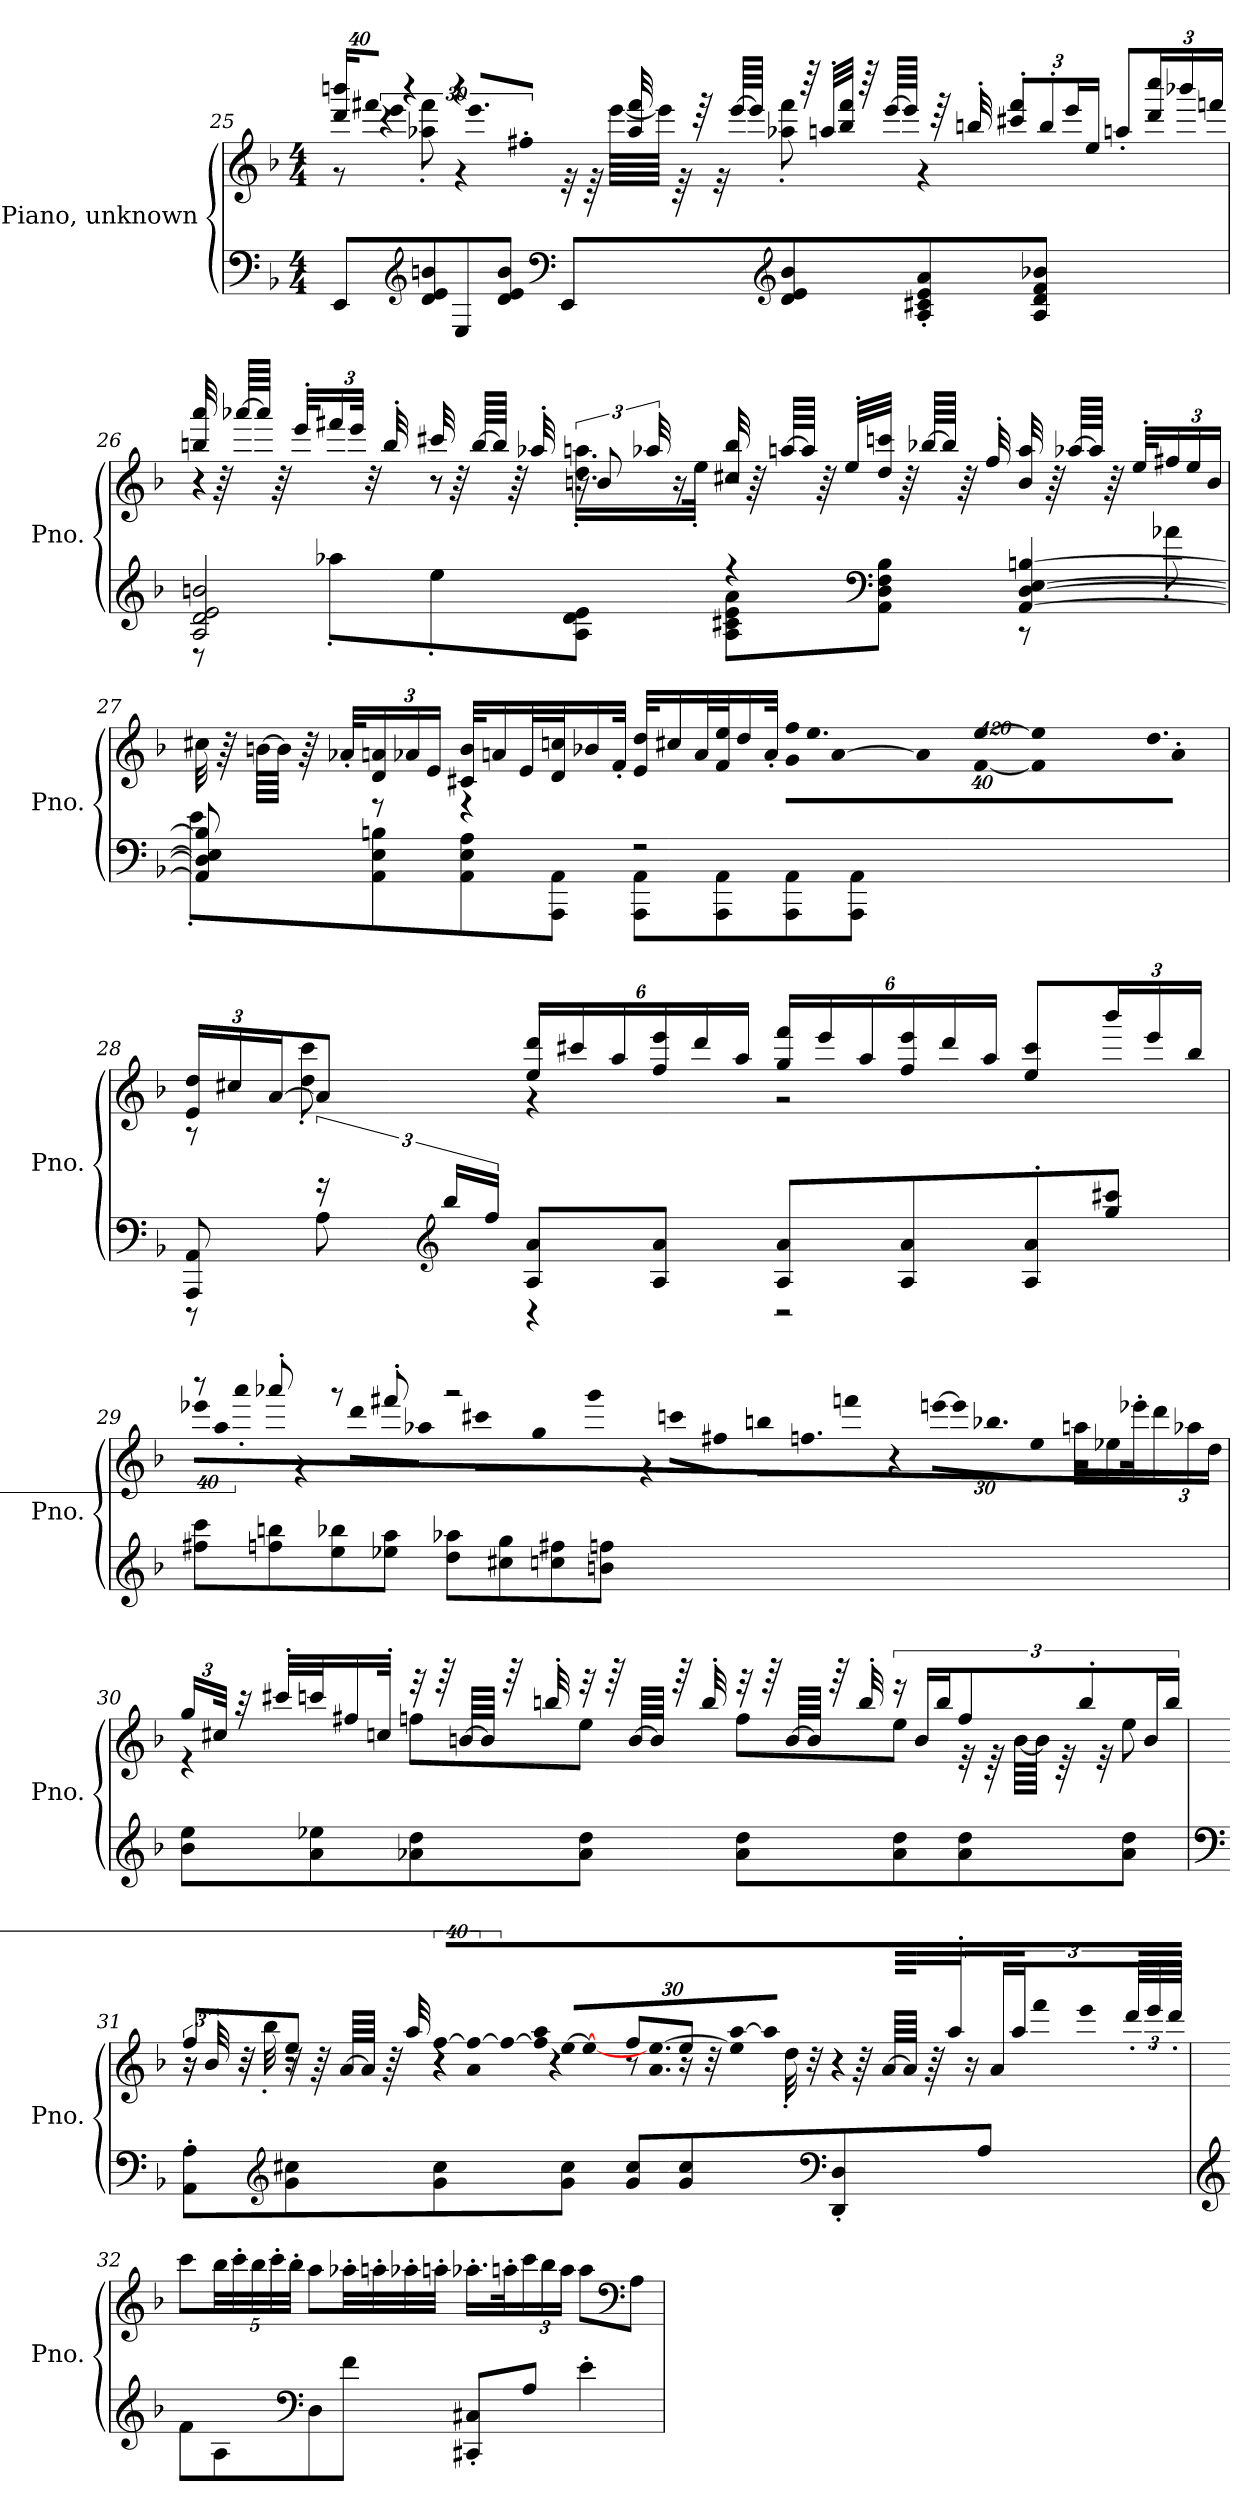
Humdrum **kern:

**kern	**kern
*part1	*part1
*staff2	*staff1
*I"Piano, unknown	*
*I'Pno.	*
!!LO:LB:g=z
*clefF4	*clefG2
*k[b-]	*k[b-]
*M4/4	*M4/4
=25	=25
!	!LO:N:vis=32
*	*^
8EE/L	640%23ddd/ 640%23bbbn/LLL	8r
!	!LO:N:vis=32	!
.	640%23fff#X/JJJ	.
!	!LO:N:vis=64	!
.	960%17r	.
!	!LO:N:vis=64	!
.	960%17eee/	.
!	!LO:N:vis=32	!
.	640%23r	.
*clefG2	*	*
8d/ 8e/ 8bn/	.	8aa-X\' 8fff#\'
!	!LO:N:vis=64	!
.	960%17r	.
!	!LO:N:vis=32.	!
.	1920%103eee/LLL	.
!	!LO:N:vis=32	!
.	640%23ff#X'/JJJ	.
8E/	.	4r
.	32aa-/ 32fff#/	.
.	64r	.
.	[64eee/LLLL	.
.	64eee/JJJJ]	.
.	64r	.
.	32aan'/LLL	.
8d/ 8e/ 8b/J	.	.
.	32bb-/ 32fff#/JJJ	.
.	64r	.
.	[64eee/LLLL	.
.	64eee/JJJJ]	.
.	64r	.
.	32bbn'/	.
*clefF4	*	*
8EE/L	.	32r
*	*Xbrackettup	*
.	12ccc#X/' 12fff#/'L	.
.	.	64r
.	.	[64eee\LLLL
.	.	64eee\JJJJ]
.	.	64r
.	12bb'/	.
.	.	32r
*clefG2	*	*
8d/ 8e/ 8b/	.	8aa-X\' 8fff#\'
.	24eee/L	.
.	24ee/JJ	.
8A/' 8c#X/' 8e/' 8a/'	.	4r
.	8aan'/L	.
8A/ 8d/ 8f/ 8b-X/J	.	.
.	24ddd/ 24cccc/L	.
.	24bbb-X/	.
.	24fffn/JJ	.
1920ryy	.	1920ryy
!!LO:LB:g=z
=26	=26	=26
*^	*	*^
2A/ 2d/ 2e/ 2bn/	8r	32bbn/ 32aaa/	4r	4r
.	.	64r	.	.
.	.	[64aaa-X/LLLL	.	.
.	.	64aaa-/JJJJ]	.	.
.	.	64r	.	.
.	.	32eee'/KLL	.	.
.	8aa-X'\L	24fff#X/	.	.
.	.	48eee/JJk	.	.
.	.	32r	.	.
.	.	32bb'/	.	.
.	8ee'\	32ccc#X/	8r	8r
.	.	64r	.	.
.	.	[64bb/LLLL	.	.
.	.	64bb/JJJJ]	.	.
.	.	64r	.	.
.	.	32aa-X'/	.	.
*	*	*brackettup	*	*
.	8A\ 8d\ 8e\J	24r	16.dd\' 16.aan\'LL	8bn/
.	.	48aa-X/	.	.
.	.	16r	.	.
.	.	.	32ee'\JJk	.
4r	8A\ 8c#X\ 8e\ 8a\L	32cc#X/ 32bb/	2r	2r
.	.	64r	.	.
.	.	[64aan/LLLL	.	.
.	.	64aa/JJJJ]	.	.
.	.	64r	.	.
.	.	32ee'/LLL	.	.
*clefF4	*	*	*	*
.	8AA\ 8D\ 8F\ 8B-\J	32dd/ 32cccn/JJJ	.	.
.	.	64r	.	.
.	.	[64bb-X/LLLL	.	.
.	.	64bb-/JJJJ]	.	.
.	.	64r	.	.
.	.	32ff'/	.	.
[4AA/ [4D/ [4E/ [4Bn/	8r	32b/ 32aa/	.	.
.	.	64r	.	.
.	.	[64aa-X/LLLL	.	.
.	.	64aa-/JJJJ]	.	.
.	.	64r	.	.
.	.	32ee'/KLL	.	.
*	*	*Xbrackettup	*	*
.	8a-X'\	24ff#X/	.	.
.	.	24ee/	.	.
.	.	24b/JJ	.	.
*	*	*v	*v	*v
!!LO:LB:g=z
=27	=27	=27
8AA/] 8D/] 8E/] 8B/]	8e'\L	32cc#X\
.	.	64r
.	.	[64bn\LLLL
.	.	64b\JJJJ]
.	.	64r
.	.	32a-X'/KLL
8r	8AA\ 8E\ 8Bn\	24d/ 24an/
.	.	24a-X/
.	.	24e/JJ
4r	8AA\ 8E\ 8A\	32c#X/ 32b/KLL
.	.	16an/
.	.	32e/L
.	8AAA\ 8AA\J	32d/ 32ccn/J
.	.	16b-X/
.	.	32f'/JJk
2r	8AAA\ 8AA\L	32e/ 32dd/KLL
.	.	16cc#X/
.	.	32a/L
.	8AAA\ 8AA\	32f/ 32ee/J
.	.	16dd/
.	.	32a'/JJk
!	!	!LO:N:vis=32
.	8AAA\ 8AA\	640%23g\ 640%23ff\LLL
!	!	!LO:N:vis=32.
.	.	1920%103ee\
!	!	!LO:N:vis=64
.	.	[960%17a\L
!	!	!LO:N:vis=64
.	.	960%17a\]
!	!	!LO:N:vis=64
.	8AAA\ 8AA\J	[960%17f\ [960%17ee\
!	!	!LO:N:vis=64
.	.	960%17f\] 960%17ee\]J
.	.	1920ryy
!	!	!LO:N:vis=32.
.	.	1920%103dd\
!	!	!LO:N:vis=32
.	.	640%23a'\JJJ
1920ryy	1920ryy	.
!!LO:LB:g=z
=28	=28	=28
*	*	*^
8AAA/ 8AA/	8r	24e/ 24dd/LL	8r
.	.	24cc#X/	.
.	.	[24a/J	.
24r	8A\	8a/J]	8dd\' 8ccc\'
*clefG2	*	*	*
24bb-/LL	.	.	.
24ff/JJ	.	.	.
8A/ 8a/L	4r	24ee/ 24ddd/LL	4r
.	.	24ccc#X/	.
.	.	24aa/	.
8A/ 8a/J	.	24ff/ 24eee/	.
.	.	24ddd/	.
.	.	24aa/JJ	.
8A/ 8a/L	2r	24gg/ 24fff/LL	2r
.	.	24eee/	.
.	.	24aa/	.
8A/ 8a/	.	24ff/ 24eee/	.
.	.	24ddd/	.
.	.	24aa/JJ	.
8A/' 8a/'	.	8ee/ 8ccc#/L	.
8gg/ 8ccc#X/J	.	24bbb-/L	.
.	.	24eee/	.
.	.	24bb-/JJ	.
*v	*v	*	*
!!LO:LB:g=z	!!
=29	=29	=29
*	*	*brackettup
!	!	!LO:N:vis=32
8ff#X\ 8ccc\L	8r	640%23eee-X\LLL
!	!	!LO:N:vis=32
.	.	640%23aa\J
!	!	!LO:N:vis=16
.	.	1920%137aaa'\JJ
8ffn\ 8bbn\	8aaa-X'/	.
!	!	!LO:N:vis=32
.	.	640%23r
!	!	!LO:N:vis=32
.	.	640%23ddd\LLL
!	!	!LO:N:vis=32
.	.	640%23aa-X\JJJ
8ee\ 8bb-X\	8r	.
!	!	!LO:N:vis=32
.	.	640%23ccc#X\LLL
!	!	!LO:N:vis=32
.	.	640%23gg\
!	!	!LO:N:vis=32
.	.	640%23ggg\JJJ
!	!	!LO:N:vis=16
.	.	1920%137r
8ee-X\ 8aa\J	8fff#X'/	.
!	!	!LO:N:vis=32
.	.	640%23cccn\LLL
!	!	!LO:N:vis=32
.	.	640%23ff#X\JJJ
8dd\ 8aa-X\L	2r	.
!	!	!LO:N:vis=32
.	.	640%23bbn\LLL
!	!	!LO:N:vis=32.
.	.	1920%103ffn\
!	!	!LO:N:vis=64
.	.	960%17fffn\JJJk
!	!	!LO:N:vis=64
.	.	960%17r
8cc#X\ 8gg\	.	.
!	!	!LO:N:vis=64
.	.	[960%17eeen\LLLL
!	!	!LO:N:vis=64
.	.	960%17eee\J]
!	!	!LO:N:vis=32.
.	.	1920%103bb-X\
!	!	!LO:N:vis=32
.	.	640%23ee\JJJ
8ccn\ 8ff#X\	.	.
.	.	32aan\KLL
.	.	16ee-X\
.	.	32eee-X'\K
8bn\ 8ffn\J	.	.
*	*	*Xbrackettup
.	.	24ddd\
.	.	24aa-X\
.	.	24dd\JJ
480ryy	480ryy	.
!!LO:PB:g=z	!!
=30	=30	=30
8b-\ 8ee\L	24gg/LL	4r
.	48cc#X/JJk	.
.	32r	.
.	32ccc#X'/LLL	.
8a\ 8ee-X\	32cccn/J	.
.	16ff#X/	.
.	32ccn'/JJk	.
8a-X\ 8dd\	32r	8ffn\L
.	64r	.
.	[64bn/LLLL	.
.	64b/JJJJ]	.
.	64r	.
.	32bbn'/	.
8a-\ 8dd\J	32r	8ee\J
.	64r	.
.	[64b/LLLL	.
.	64b/JJJJ]	.
.	64r	.
.	32bb'/	.
8a-\ 8dd\L	32r	8ff\L
.	64r	.
.	[64b/LLLL	.
.	64b/JJJJ]	.
.	64r	.
.	32bb'/	.
*	*brackettup	*
8a-\ 8dd\	24r	8ee\J
.	24b/LL	.
.	24bb/J	.
*	*Xbrackettup	*
8a-\ 8dd\	12ff/	32r
.	.	64r
.	.	[64b\LLLL
.	.	64b\JJJJ]
.	.	64r
.	12bb'/	.
.	.	32r
8a-\ 8dd\J	.	8ee\
.	24b/L	.
.	24bb/JJ	.
*	*v	*v
!!LO:LB:g=z
=31	=31
*clefF4	*
*	*brackettup
*	*^
*	*	*^
8AA\' 8A\'L	24r	16r	8ff/L
.	48b-/	.	.
.	16r	32r	.
.	.	32bb-'\	.
*clefG2	*	*	*
8g\ 8cc#X\	32r	8r	8ee/J
.	64r	.	.
.	[64a/LLLL	.	.
.	64a/JJJJ]	.	.
.	64r	.	.
.	32aa/	.	.
!	!LO:N:vis=32	!	!
8g\ 8cc#\	[640%23ff/LLL	4r	4r
!	!LO:N:vis=32	!	!
.	640%23a/ 640%23ff/_	.	.
!	!LO:N:vis=64	!	!
.	960%17ff/L_	.	.
!	!LO:N:vis=64	!	!
.	960%17ff/] 960%17aa/JJJJ	.	.
!	!LO:N:vis=64	!	!
.	960%17r	.	.
!	!LO:N:vis=64	!	!
8g\ 8cc#\J	[960%17ee/LLLL	.	.
!	!LO:N:vis=64	!	!
.	960%17ee/J_	.	.
.	1920ryy	.	.
!	!LO:N:vis=32.	!	!
.	1920%103a/ 1920%103ee/_	.	.
!	!LO:N:vis=64	!	!
.	960%17ee/] [960%17aa/L	.	.
!	!LO:N:vis=64	!	!
.	960%17aa/JJJJ]	.	.
8g/ 8cc#/L	32r	8r	8ff/L
.	64r	.	.
.	[64a/LLLL	.	.
.	64a/JJJJ]	.	.
.	64r	.	.
.	32aa'/	.	.
8g/ 8cc#/	24r	16r	8ee/J
.	24a/LL	.	.
.	.	32r	.
.	24aa/J	.	.
.	.	32dd'\	.
*clefF4	*	*	*
8DD/' 8D/'	8fff/	4r	4r
8A/J	16eee/L	.	.
*	*Xbrackettup	*	*
.	48ddd'/L	.	.
.	48eee'/	.	.
.	48ddd'/JJJ	.	.
*	*v	*v	*v
!!LO:LB:g=z
=32	=32
*clefG2	*
8f\L	8ccc\L
8A\	40bb-\LL
.	40ccc'\
.	40bb-\
.	40ccc'\
.	40bb-'\JJJ
*clefF4	*
8D\	8aa\L
8f\J	32aa-X'\LL
.	32aan'\
.	32aa-X'\
.	32aan'\JJJ
8CC#X/' 8C#X/'L	16.aa-X'\LL
.	32aan'\K
8A/J	24ccc\
.	24bb-\
.	24aa\JJ
4e'\	8aa\L
*	*clefF4
.	8A\J
=	=
*-	*-
